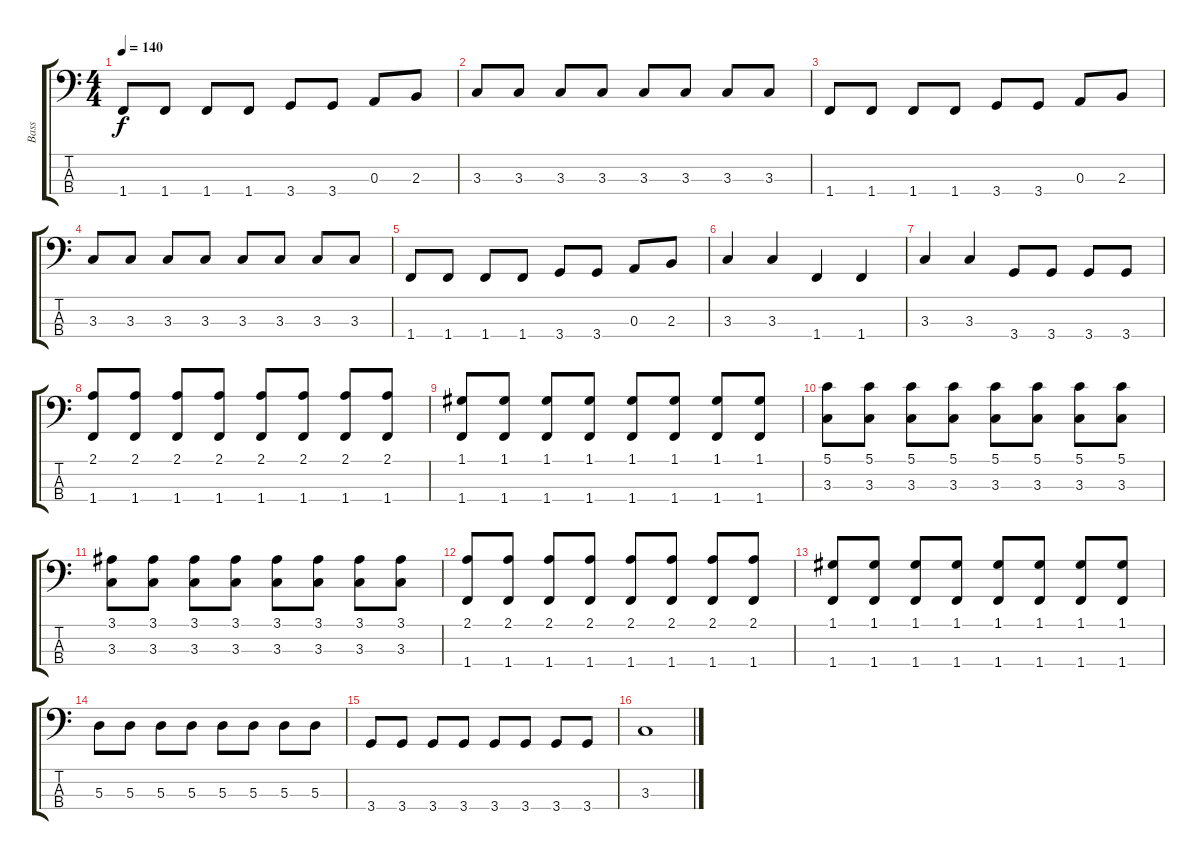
\track ("Bass" "Bass") {instrument electricbassfinger}
\staff {score tabs}
\tuning (G2 D2 A1 E1) {hide}
\ts (4 4)
\tempo 140
\clef f4
\ks c
1.4.8{dy f} 1.4.8 1.4.8 1.4.8 3.4.8 3.4.8 0.3.8 2.3.8 |
3.3.8 3.3.8 3.3.8 3.3.8 3.3.8 3.3.8 3.3.8 3.3.8 |
1.4.8 1.4.8 1.4.8 1.4.8 3.4.8 3.4.8 0.3.8 2.3.8 |
3.3.8 3.3.8 3.3.8 3.3.8 3.3.8 3.3.8 3.3.8 3.3.8 |
1.4.8 1.4.8 1.4.8 1.4.8 3.4.8 3.4.8 0.3.8 2.3.8 |
3.3.4 3.3.4 1.4.4 1.4.4 |
3.3.4 3.3.4 3.4.8 3.4.8 3.4.8 3.4.8 |
(2.1 1.4).8 (2.1 1.4).8 (2.1 1.4).8 (2.1 1.4).8 (2.1 1.4).8 (2.1 1.4).8 (2.1 1.4).8 (2.1 1.4).8 |
(1.1 1.4).8 (1.1 1.4).8 (1.1 1.4).8 (1.1 1.4).8 (1.1 1.4).8 (1.1 1.4).8 (1.1 1.4).8 (1.1 1.4).8 |
(5.1 3.3).8 (5.1 3.3).8 (5.1 3.3).8 (5.1 3.3).8 (5.1 3.3).8 (5.1 3.3).8 (5.1 3.3).8 (5.1 3.3).8 |
(3.1 3.3).8 (3.1 3.3).8 (3.1 3.3).8 (3.1 3.3).8 (3.1 3.3).8 (3.1 3.3).8 (3.1 3.3).8 (3.1 3.3).8 |
(2.1 1.4).8 (2.1 1.4).8 (2.1 1.4).8 (2.1 1.4).8 (2.1 1.4).8 (2.1 1.4).8 (2.1 1.4).8 (2.1 1.4).8 |
(1.1 1.4).8 (1.1 1.4).8 (1.1 1.4).8 (1.1 1.4).8 (1.1 1.4).8 (1.1 1.4).8 (1.1 1.4).8 (1.1 1.4).8 |
5.3.8 5.3.8 5.3.8 5.3.8 5.3.8 5.3.8 5.3.8 5.3.8 |
3.4.8 3.4.8 3.4.8 3.4.8 3.4.8 3.4.8 3.4.8 3.4.8 |
3.3.1
